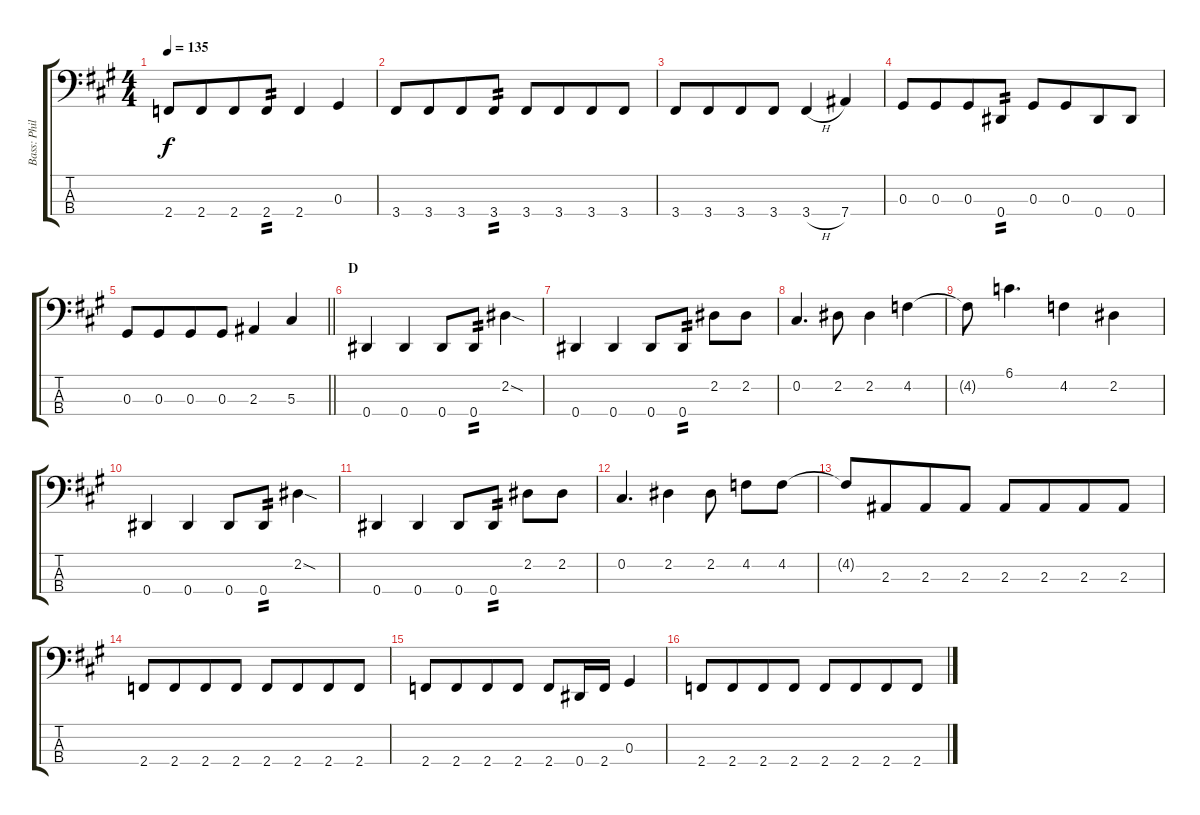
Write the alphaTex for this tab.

\track ("Bass: Phillip" "Bass: Phil") {instrument electricbassfinger}
\staff {score tabs}
\tuning (Gb2 Db2 Ab1 Eb1) {hide}
\ts (4 4)
\tempo 135
\clef f4
\ks a
2.4.8{dy f} 2.4.8{beam merge} 2.4.8 2.4.8{tp 2} 2.4.4 0.3.4 |
3.4.8 3.4.8{beam merge} 3.4.8 3.4.8{tp 2} 3.4.8 3.4.8{beam merge} 3.4.8 3.4.8 |
3.4.8 3.4.8{beam merge} 3.4.8 3.4.8 3.4{h}.4 7.4.4 |
0.3.8 0.3.8{beam merge} 0.3.8 0.4.8{tp 2} 0.3.8 0.3.8{beam merge} 0.4.8 0.4.8 |
\barLineRight lightlight
0.3.8 0.3.8{beam merge} 0.3.8 0.3.8 2.3.4 5.3.4 |
\section ("" "D")
0.4.4 0.4.4 0.4.8 0.4.8{tp 2} 2.2{sod}.4 |
0.4.4 0.4.4 0.4.8 0.4.8{tp 2} 2.2.8 2.2.8 |
0.2.4{d} 2.2.8 2.2.4 4.2.4 |
4.2{t}.8 6.1.4{d} 4.2.4 2.2.4 |
0.4.4 0.4.4 0.4.8 0.4.8{tp 2} 2.2{sod}.4 |
0.4.4 0.4.4 0.4.8 0.4.8{tp 2} 2.2.8 2.2.8 |
0.2.4{d} 2.2.4 2.2.8 4.2.8 4.2.8 |
4.2{t}.8{beam Up} 2.3.8{beam Up beam merge} 2.3.8{beam Up} 2.3.8{beam Up} 2.3.8 2.3.8{beam merge} 2.3.8 2.3.8 |
2.4.8{beam Up} 2.4.8{beam Up beam merge} 2.4.8{beam Up} 2.4.8{beam Up} 2.4.8{beam Up} 2.4.8{beam Up beam merge} 2.4.8{beam Up} 2.4.8{beam Up} |
2.4.8{beam Up} 2.4.8{beam Up beam merge} 2.4.8{beam Up} 2.4.8{beam Up} 2.4.8{beam Up} 0.4.16{beam Up beam merge} 2.4.16{beam Up} 0.3.4{beam Up} |
2.4.8{beam Up} 2.4.8{beam Up beam merge} 2.4.8{beam Up} 2.4.8{beam Up} 2.4.8{beam Up} 2.4.8{beam Up beam merge} 2.4.8{beam Up} 2.4.8{beam Up}
